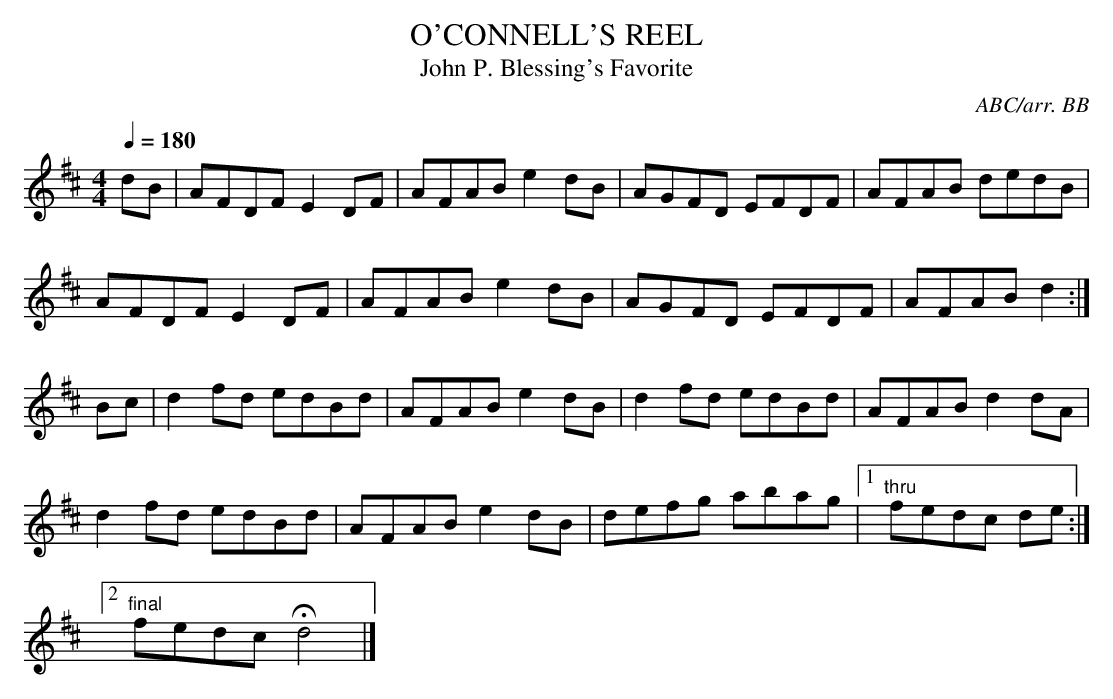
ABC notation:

X:1
T:O'CONNELL'S REEL
T:John P. Blessing's Favorite
C:ABC/arr. BB
Q:1/4=180
L:1/8
M:4/4
K:D
dB|AFDF E2DF|AFAB e2dB|AGFD EFDF|AFAB dedB|
AFDF E2DF|AFAB e2dB|AGFD EFDF|AFAB d2 :|
Bc|d2fd edBd|AFAB e2dB|d2fd edBd|AFAB d2dA|
d2fd edBd|AFAB e2dB|defg abag|1 "thru"fedc de :|
[2 "final"fedc Hd4|]
